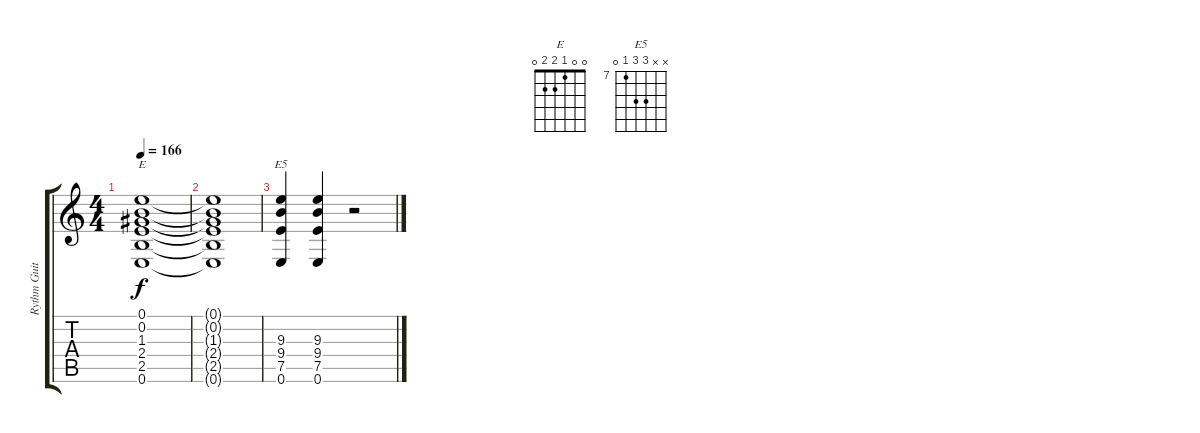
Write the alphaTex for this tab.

\track ("Rythm Guitar" "Rythm Guit") {instrument distortionguitar}
\staff {score tabs}
\tuning (E4 B3 G3 D3 A2 E2) {hide}
\chord ("E" 0 0 1 2 2 0)
\chord ("E5" x x 9 9 7 0) {firstfret 7}
\ts (4 4)
\tempo 166
\clef g2
\ks c
(0.1 0.2 1.3 2.4 2.5 0.6).1{ch "E" dy f} |
(0.1{t} 0.2{t} 1.3{t} 2.4{t} 2.5{t} 0.6{t}).1 |
(9.3 9.4 7.5 0.6).4{ch "E5"} (9.3 9.4 7.5 0.6).4 r.2
